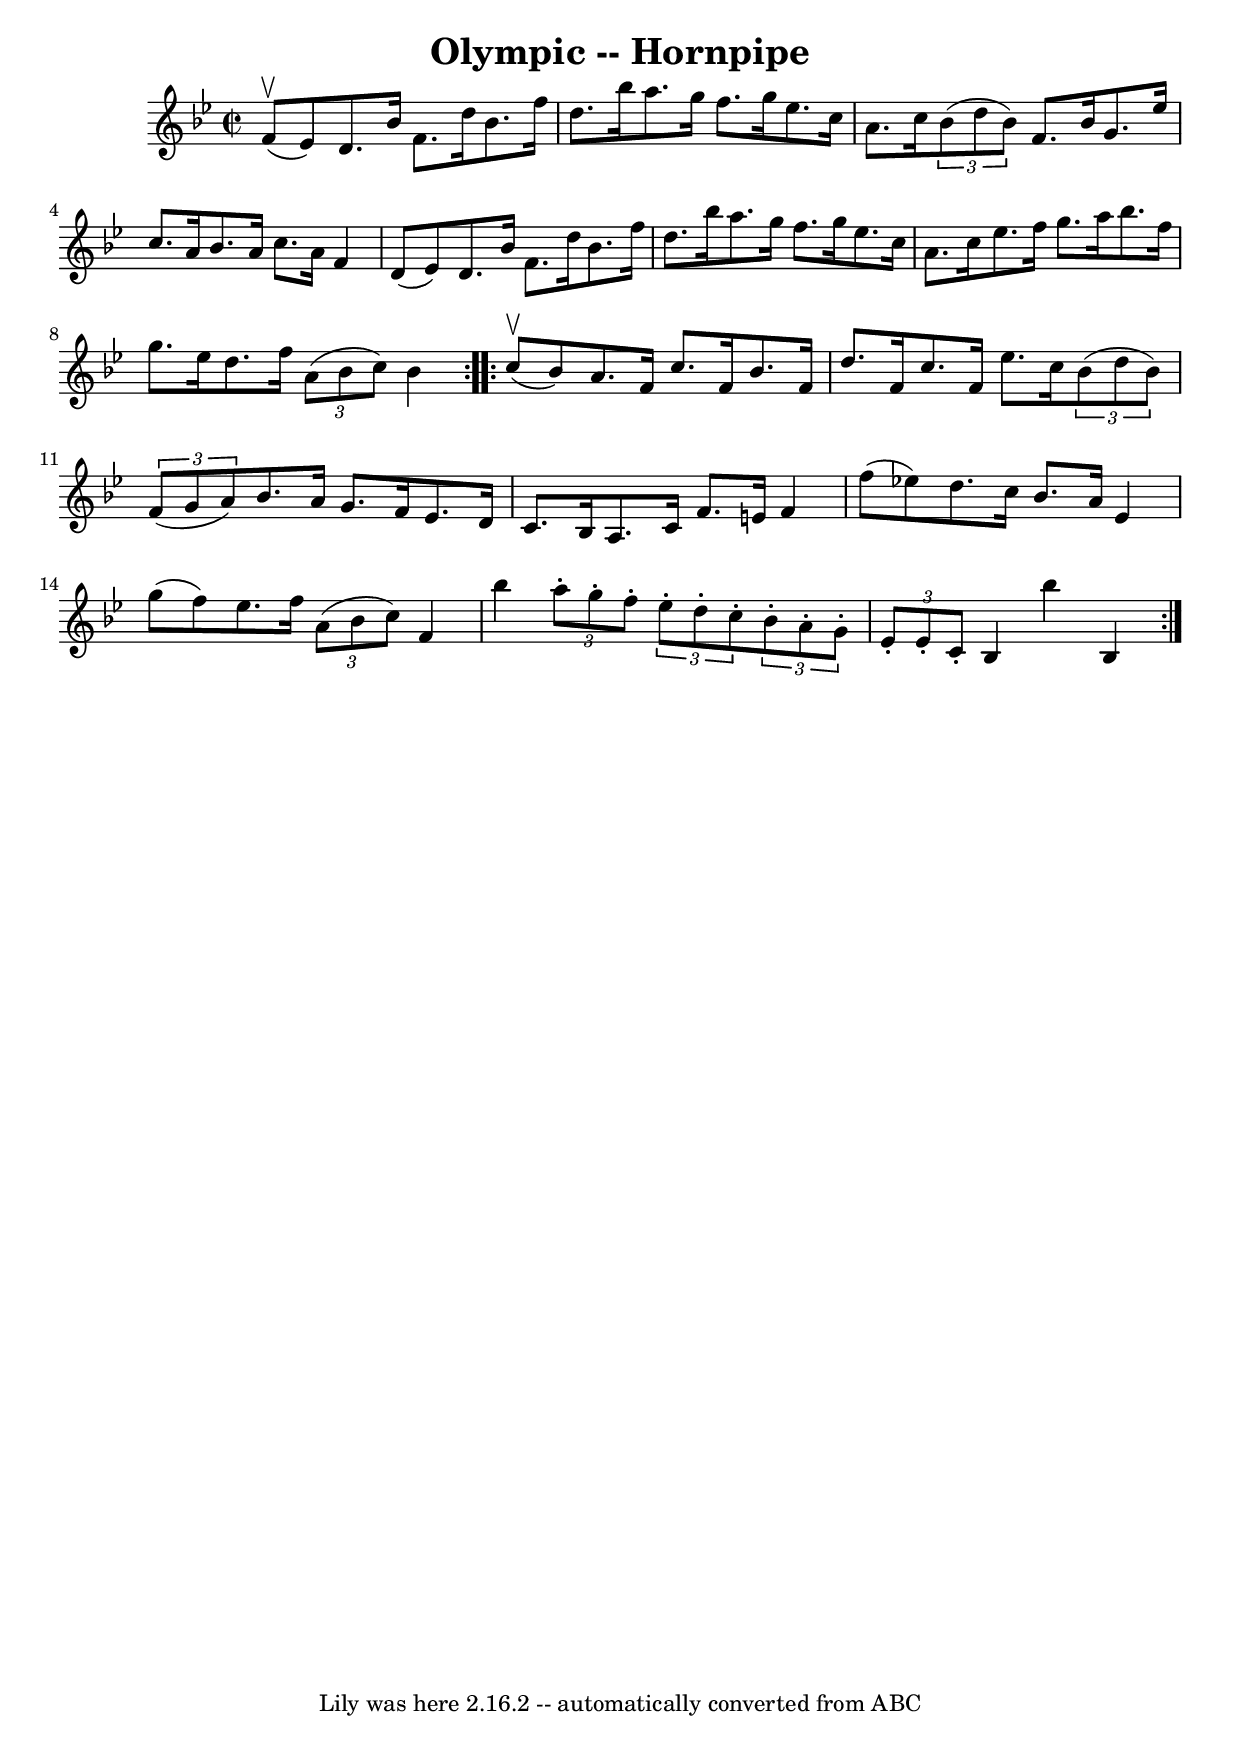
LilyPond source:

\version "2.16.2"
\include "Mammoth.ily"
\header {
  %% book = "Cole's 1000 Fiddle Tunes"
  crossRefNumber = "1"
  footnotes = ""
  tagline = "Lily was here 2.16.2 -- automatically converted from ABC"
  title = "Olympic -- Hornpipe"

}
voicedefault =  {



  \repeat volta 2 {

    \override Staff.TimeSignature #'style = #'C
    \time 2/2 
    \key bes \major f'8 (^\upbow ees'8) |
    d'8.    
    bes'16 f'8. d''16 bes'8. f''16 d''8. bes''16  |
    
    a''8. g''16 f''8. g''16 ees''8. c''16 a'8. c''16  |
    
    \times 2/3 { bes'8 (d''8 bes'8) 
	       } f'8. bes'16 g'8.    
    ees''16 c''8. a'16  |
    bes'8. a'16 c''8. a'16 f'4    
    d'8 (ees'8) |
    d'8. bes'16 f'8. d''16 bes'8.    
    f''16 d''8. bes''16  |
    a''8. g''16 f''8. g''16    
    ees''8. c''16 a'8. c''16  |
    ees''8. f''16 g''8.    
    a''16 bes''8. f''16 g''8. ees''16  |
    d''8. f''16    
    \times 2/3 { a'8 (bes'8 c''8) 
	       } bes'4  
  }     
  \repeat volta 2 {
    
    c''8 (^\upbow bes'8) |
    a'8. f'16 c''8. f'16 bes'8.    
    f'16 d''8. f'16  |
    c''8. f'16 ees''8. c''16    
    \times 2/3 { bes'8 (d''8 bes'8) 
	       }   \times 2/3 { f'8 (g'8    
				a'8) 
			      } |
    bes'8. a'16 g'8. f'16 ees'8. d'16 c'8. 
    bes16  |
    a8. c'16 f'8. e'16 f'4 f''8 (ees''!8)  |
    d''8. c''16 bes'8. a'16 ees'4 g''8 (f''8)  |
    ees''8. f''16    \times 2/3 { a'8 (bes'8 c''8) 
				} f'4 
    bes''4  |
    \times 2/3 { a''8-. g''8-. f''8-. 
	       }   
    \times 2/3 { ees''8-. d''8-. c''8-. 
	       }   \times 2/3 { bes'8-. a'8 
				-. g'8-. 
			      }   \times 2/3 { ees'8-. ees'8-. c'8-. 
					     } |
    bes4   
    bes''4 bes4  
  }   

}

\score{
  <<

    \context Staff="default"
    {
      \voicedefault 
      
    }

  >>
  \layout {
    
  }
  \midi {
  }

}
